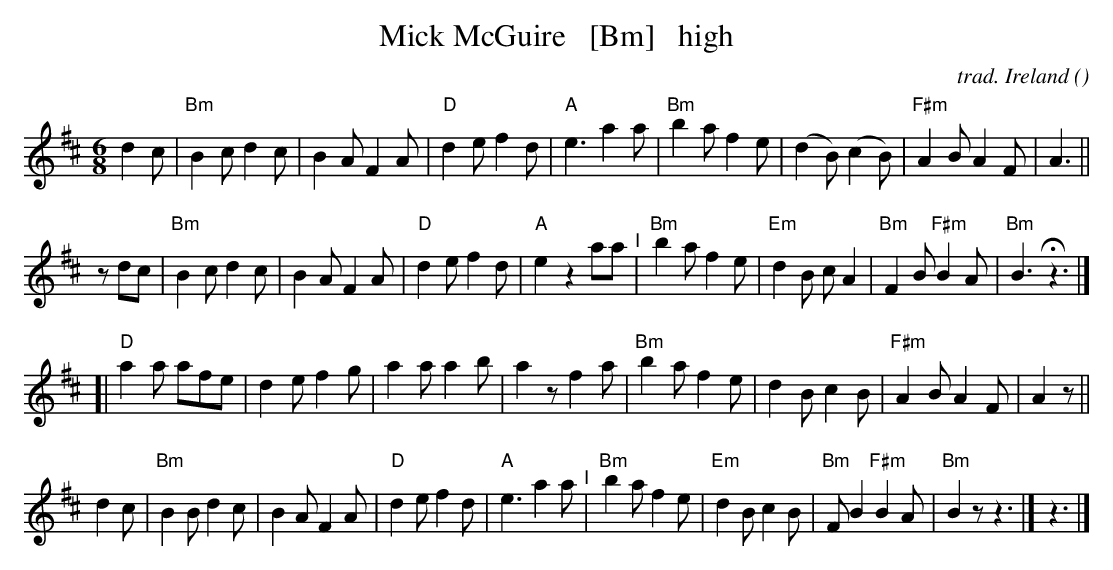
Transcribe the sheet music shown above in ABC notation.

X:1
T: Mick McGuire   [Bm]   high
C: trad. Ireland
O:
M: 6/8
L: 1/8
K: Bm
d2c \
| "Bm"B2c d2c | B2A F2A | "D"d2e f2d | "A"e3 a2a \
| "Bm"b2a f2e | (d2B) (c2B) | "F#m"A2B A2F | A3 ||
zdc \
| "Bm"B2c d2c | B2A F2A | "D"d2e f2d | "A"e2 z2 aa "^I"\
| "Bm"b2a f2e | "Em"d2B cA2 | "Bm"F2B "F#m"B2A | "Bm"B3 Hz3 |]
[| "D"a2a afe | d2e f2g | a2a a2b | a2z f2a \
| "Bm"b2a f2e | d2B c2B | "F#m"A2B A2F | A2z ||
d2c \
| "Bm"B2B d2c | B2A F2A | "D"d2e f2d | "A"e3 a2a "^I"\
| "Bm"b2a f2e | "Em"d2B c2B | "Bm"FB2 "F#m"B2A | "Bm"B2z z3 |] z3 |]
